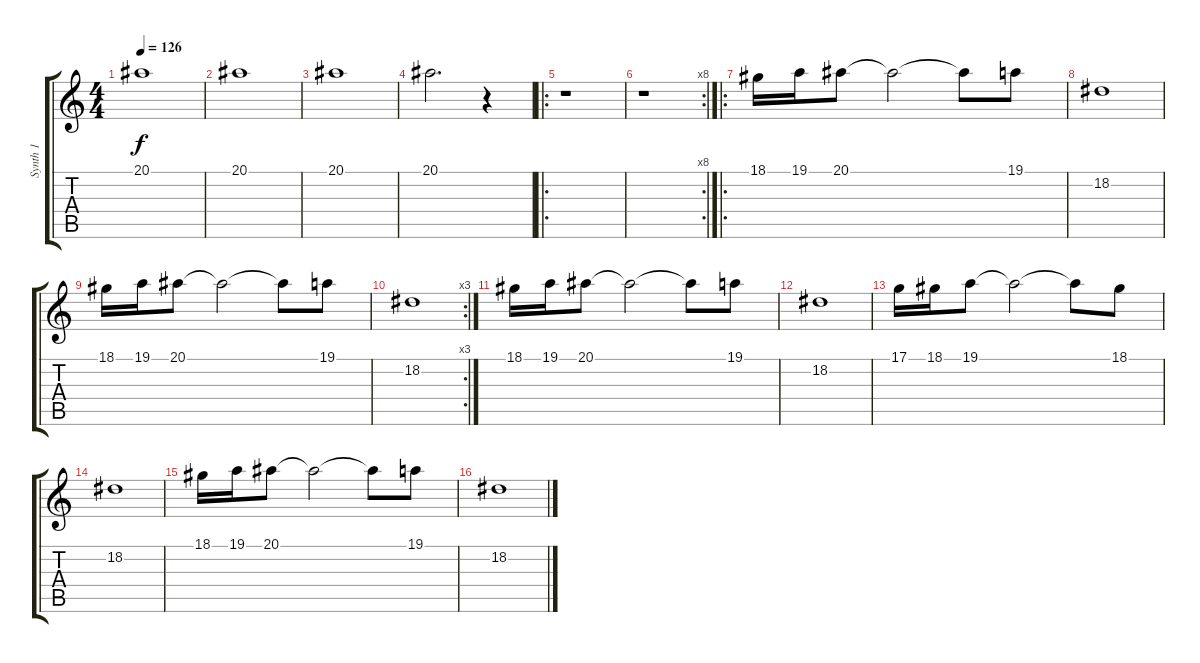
\track ("Synth 1" "Synth 1") {instrument synthstrings2}
\staff {score tabs}
\tuning (D4 A3 F3 C3 G2 D2) {hide}
\ts (4 4)
\tempo 126
\clef g2
\ks c
20.1.1{dy f} |
20.1.1 |
20.1.1 |
20.1.2{d} r.4 |
\ro
r.1 |
\rc 8
r.1 |
\ro
18.1.16 19.1.16 20.1.8 20.1{t}.2 20.1{t}.8 19.1.8 |
18.2.1 |
18.1.16 19.1.16 20.1.8 20.1{t}.2 20.1{t}.8 19.1.8 |
\rc 3
18.2.1 |
18.1.16 19.1.16 20.1.8 20.1{t}.2 20.1{t}.8 19.1.8 |
18.2.1 |
17.1.16 18.1.16 19.1.8 19.1{t}.2 19.1{t}.8 18.1.8 |
18.2.1 |
18.1.16 19.1.16 20.1.8 20.1{t}.2 20.1{t}.8 19.1.8 |
18.2.1
